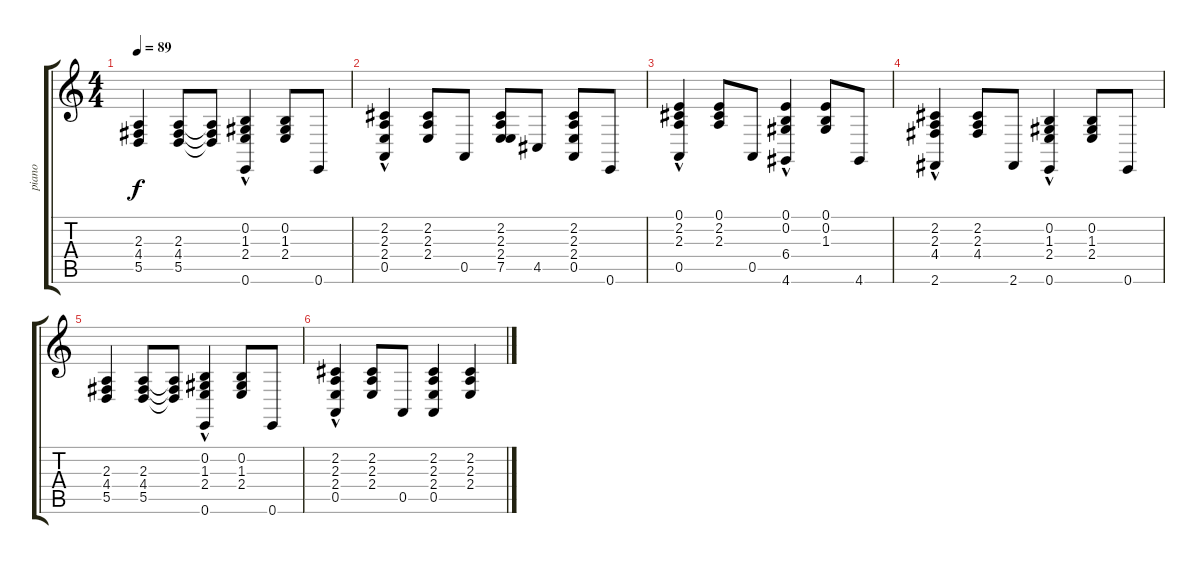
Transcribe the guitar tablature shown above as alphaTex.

\track ("piano" "piano") {instrument acousticgrandpiano}
\staff {score tabs}
\tuning (E4 B3 G3 D3 A2 E2) {hide}
\ts (4 4)
\tempo 89
\clef g2
\ks c
(2.3 4.4 5.5).4{dy f volume 8} (2.3 4.4 5.5).8{volume 7} (2.3{t} 4.4{t} 5.5{t}).8{volume 6} (0.2 1.3 2.4 0.6{hac}).4{volume 6} (0.2 1.3 2.4).8{volume 5} 0.6.8{volume 5} |
(2.2 2.3 2.4 0.5{hac}).4{volume 4} (2.2 2.3 2.4).8{volume 3} 0.5.8{volume 3} (2.2 2.3 2.4 7.5).8{volume 2} 4.5.8{volume 2} (2.2 2.3 2.4 0.5).8{volume 1} 0.6.8{volume 1} |
(0.1 2.2 2.3 0.5{hac}).4{volume 0} (0.1 2.2 2.3).8{volume 0} 0.5.8 (0.1 0.2 6.4 4.6{hac}).4 (0.1 0.2 1.3).8 4.6.8 |
(2.2 2.3 4.4 2.6{hac}).4 (2.2 2.3 4.4).8 2.6.8 (0.2 1.3 2.4 0.6{hac}).4 (0.2 1.3 2.4).8 0.6.8 |
(2.3 4.4 5.5).4 (2.3 4.4 5.5).8 (2.3{t} 4.4{t} 5.5{t}).8 (0.2 1.3 2.4 0.6{hac}).4 (0.2 1.3 2.4).8 0.6.8 |
(2.2 2.3 2.4 0.5{hac}).4 (2.2 2.3 2.4).8 0.5.8 (2.2 2.3 2.4 0.5).4 (2.2 2.3 2.4).4
